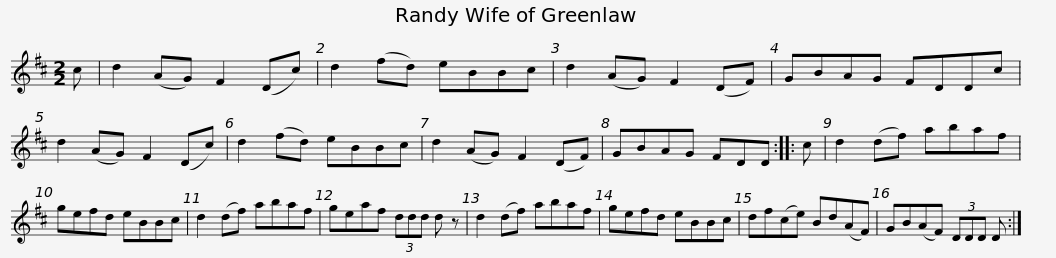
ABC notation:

X:1
L:1/8
M:2/2
I:linebreak $
K:D
V:1 treble
V:1
 c | d2 (AG) F2 (Dc) | d2 (fd) eBBc | d2 (AG) F2 (DF) | GBAG FDDc | %5
 d2 (AG) F2 (Dc) | d2 (fd) eBBc |$ d2 (AG) F2 (DF) | GBAG FDD :: c | %10
 d2 (df) abaf | gefd eBBc | d2 (df) abaf |$ geaf (3ddd d z | d2 (df) abaf | %15
 gefd eBBc | df(ce) Bd(AF) | GB(AF) (3DDD D :| %18
